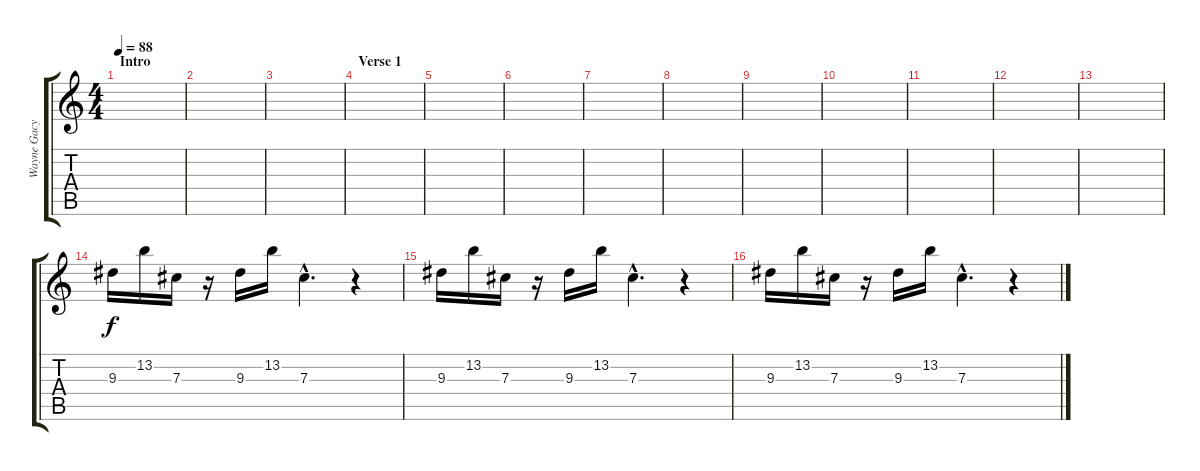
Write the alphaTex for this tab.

\track ("Wayne Gacy (Keyboard)" "Wayne Gacy") {instrument contrabass}
\staff {score tabs}
\tuning (Eb4 Bb3 Gb3 Db3 Ab2 Eb2) {hide}
\ts (4 4)
\section ("" "Intro")
\tempo 88
\clef g2
\ks c
|
|
|
\section ("" "Verse 1")
|
|
|
|
|
|
|
|
|
|
9.3.16 13.2.16 7.3.16 r.16 9.3.16 13.2.16 7.3{hac}.4{d} r.4 |
9.3.16 13.2.16 7.3.16 r.16 9.3.16 13.2.16 7.3{hac}.4{d} r.4 |
9.3.16 13.2.16 7.3.16 r.16 9.3.16 13.2.16 7.3{hac}.4{d} r.4
